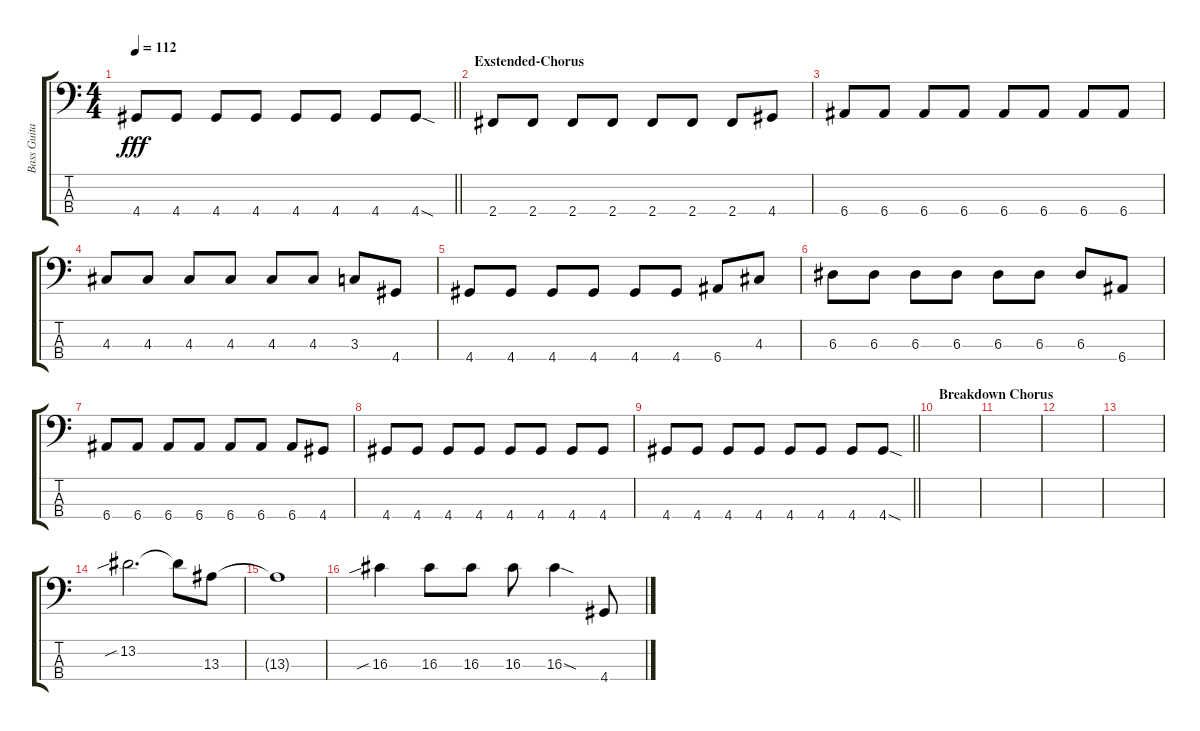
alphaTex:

\track ("Bass Guitar" "Bass Guita") {instrument electricbassfinger}
\staff {score tabs}
\tuning (G2 D2 A1 E1) {hide}
\ts (4 4)
\tempo 112
\clef f4
\barLineRight lightlight
\ks c
4.4.8{dy fff} 4.4.8 4.4.8 4.4.8 4.4.8 4.4.8 4.4.8 4.4{sod}.8 |
\section ("" "Exstended-Chorus")
2.4.8 2.4.8 2.4.8 2.4.8 2.4.8 2.4.8 2.4.8 4.4.8 |
6.4.8 6.4.8 6.4.8 6.4.8 6.4.8 6.4.8 6.4.8 6.4.8 |
4.3.8 4.3.8 4.3.8 4.3.8 4.3.8 4.3.8 3.3.8 4.4.8 |
4.4.8 4.4.8 4.4.8 4.4.8 4.4.8 4.4.8 6.4.8 4.3.8 |
6.3.8 6.3.8 6.3.8 6.3.8 6.3.8 6.3.8 6.3.8 6.4.8 |
6.4.8 6.4.8 6.4.8 6.4.8 6.4.8 6.4.8 6.4.8 4.4.8 |
4.4.8 4.4.8 4.4.8 4.4.8 4.4.8 4.4.8 4.4.8 4.4.8 |
\barLineRight lightlight
4.4.8 4.4.8 4.4.8 4.4.8 4.4.8 4.4.8 4.4.8 4.4{sod}.8 |
\section ("" "Breakdown Chorus")
|
|
|
|
13.2{sib}.2{d} 13.2{t}.8 13.3.8 |
13.3{t}.1 |
16.3{sib}.4 16.3.8 16.3.8 16.3.8 16.3{sod}.4 4.4.8
